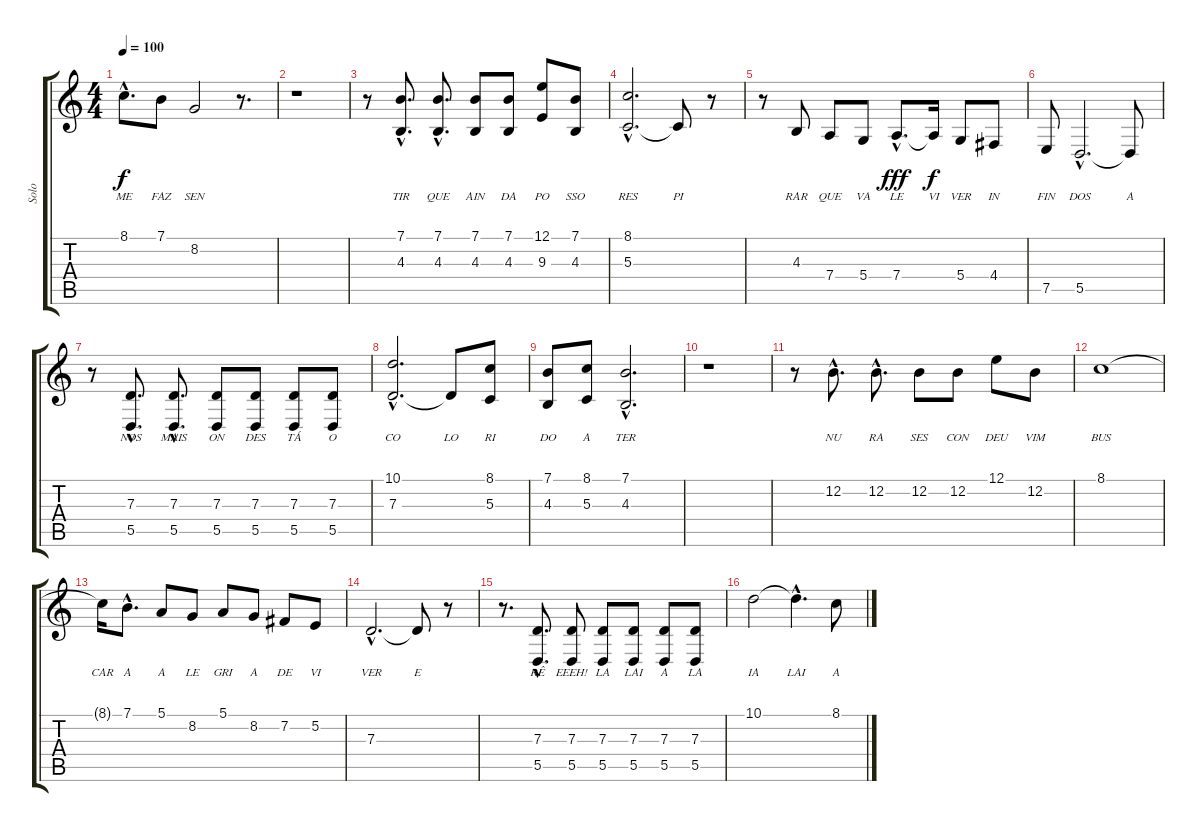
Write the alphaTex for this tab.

\track ("Solo" "Solo") {instrument stringensemble2}
\staff {score tabs}
\tuning (E4 B3 G3 D3 A2 E2) {hide}
\ts (4 4)
\tempo 100
\clef g2
\ks c
8.1{hac}.8{d lyrics (0 "ME") lyrics (1 "") lyrics (2 "") lyrics (3 "") lyrics (4 "") dy f} 7.1.8{lyrics (0 "FAZ") lyrics (1 "") lyrics (2 "") lyrics (3 "") lyrics (4 "")} 8.2.2{lyrics (0 "SEN") lyrics (1 "") lyrics (2 "") lyrics (3 "") lyrics (4 "")} r.8{d} |
r.1 |
r.8 (7.1{hac} 4.3{hac}).8{d lyrics (0 "TIR") lyrics (1 "") lyrics (2 "") lyrics (3 "") lyrics (4 "")} (7.1{hac} 4.3{hac}).8{d lyrics (0 "QUE") lyrics (1 "") lyrics (2 "") lyrics (3 "") lyrics (4 "")} (7.1 4.3).8{lyrics (0 "AIN") lyrics (1 "") lyrics (2 "") lyrics (3 "") lyrics (4 "")} (7.1 4.3).8{lyrics (0 "DA") lyrics (1 "") lyrics (2 "") lyrics (3 "") lyrics (4 "")} (12.1 9.3).8{lyrics (0 "PO") lyrics (1 "") lyrics (2 "") lyrics (3 "") lyrics (4 "")} (7.1 4.3).8{lyrics (0 "SSO") lyrics (1 "") lyrics (2 "") lyrics (3 "") lyrics (4 "")} |
\ks aminor
(8.1{hac} 5.3{hac}).2{d lyrics (0 "RES") lyrics (1 "") lyrics (2 "") lyrics (3 "") lyrics (4 "")} 5.3{t}.8{lyrics (0 "PI") lyrics (1 "") lyrics (2 "") lyrics (3 "") lyrics (4 "")} r.8 |
r.8 4.3.8{lyrics (0 "RAR") lyrics (1 "") lyrics (2 "") lyrics (3 "") lyrics (4 "")} 7.4.8{lyrics (0 "QUE") lyrics (1 "") lyrics (2 "") lyrics (3 "") lyrics (4 "")} 5.4.8{lyrics (0 "VA") lyrics (1 "") lyrics (2 "") lyrics (3 "") lyrics (4 "")} 7.4{hac}.8{d lyrics (0 "LE") lyrics (1 "") lyrics (2 "") lyrics (3 "") lyrics (4 "") dy fff} 7.4{t}.16{lyrics (0 "VI") lyrics (1 "") lyrics (2 "") lyrics (3 "") lyrics (4 "") dy f} 5.4.8{lyrics (0 "VER") lyrics (1 "") lyrics (2 "") lyrics (3 "") lyrics (4 "")} 4.4.8{lyrics (0 "IN") lyrics (1 "") lyrics (2 "") lyrics (3 "") lyrics (4 "")} |
7.5.8{lyrics (0 "FIN") lyrics (1 "") lyrics (2 "") lyrics (3 "") lyrics (4 "")} 5.5{hac}.2{d lyrics (0 "DOS") lyrics (1 "") lyrics (2 "") lyrics (3 "") lyrics (4 "")} 5.5{t}.8{lyrics (0 "A") lyrics (1 "") lyrics (2 "") lyrics (3 "") lyrics (4 "")} |
\ks c
r.8 (7.3{hac} 5.5{hac}).8{d lyrics (0 "NOS") lyrics (1 "") lyrics (2 "") lyrics (3 "") lyrics (4 "")} (7.3{hac} 5.5{hac}).8{d lyrics (0 "MAIS") lyrics (1 "") lyrics (2 "") lyrics (3 "") lyrics (4 "")} (7.3 5.5).8{lyrics (0 "ON") lyrics (1 "") lyrics (2 "") lyrics (3 "") lyrics (4 "")} (7.3 5.5).8{lyrics (0 "DES") lyrics (1 "") lyrics (2 "") lyrics (3 "") lyrics (4 "")} (7.3 5.5).8{lyrics (0 "TÁ") lyrics (1 "") lyrics (2 "") lyrics (3 "") lyrics (4 "")} (7.3 5.5).8{lyrics (0 "O") lyrics (1 "") lyrics (2 "") lyrics (3 "") lyrics (4 "")} |
(10.1{hac} 7.3{hac}).2{d lyrics (0 "CO") lyrics (1 "") lyrics (2 "") lyrics (3 "") lyrics (4 "")} 7.3{t}.8{lyrics (0 "LO") lyrics (1 "") lyrics (2 "") lyrics (3 "") lyrics (4 "")} (8.1 5.3).8{lyrics (0 "RI") lyrics (1 "") lyrics (2 "") lyrics (3 "") lyrics (4 "")} |
(7.1 4.3).8{lyrics (0 "DO") lyrics (1 "") lyrics (2 "") lyrics (3 "") lyrics (4 "")} (8.1 5.3).8{lyrics (0 "A") lyrics (1 "") lyrics (2 "") lyrics (3 "") lyrics (4 "")} (7.1{hac} 4.3{hac}).2{d lyrics (0 "TER") lyrics (1 "") lyrics (2 "") lyrics (3 "") lyrics (4 "")} |
r.1 |
r.8 12.2{hac}.8{d lyrics (0 "NU") lyrics (1 "") lyrics (2 "") lyrics (3 "") lyrics (4 "")} 12.2{hac}.8{d lyrics (0 "RA") lyrics (1 "") lyrics (2 "") lyrics (3 "") lyrics (4 "")} 12.2.8{lyrics (0 "SES") lyrics (1 "") lyrics (2 "") lyrics (3 "") lyrics (4 "")} 12.2.8{lyrics (0 "CON") lyrics (1 "") lyrics (2 "") lyrics (3 "") lyrics (4 "")} 12.1.8{lyrics (0 "DEU") lyrics (1 "") lyrics (2 "") lyrics (3 "") lyrics (4 "")} 12.2.8{lyrics (0 "VIM") lyrics (1 "") lyrics (2 "") lyrics (3 "") lyrics (4 "")} |
\ks aminor
8.1.1{lyrics (0 "BUS") lyrics (1 "") lyrics (2 "") lyrics (3 "") lyrics (4 "")} |
8.1{t}.16{lyrics (0 "CAR") lyrics (1 "") lyrics (2 "") lyrics (3 "") lyrics (4 "")} 7.1{hac}.8{d lyrics (0 "A") lyrics (1 "") lyrics (2 "") lyrics (3 "") lyrics (4 "")} 5.1.8{lyrics (0 "A") lyrics (1 "") lyrics (2 "") lyrics (3 "") lyrics (4 "")} 8.2.8{lyrics (0 "LE") lyrics (1 "") lyrics (2 "") lyrics (3 "") lyrics (4 "")} 5.1.8{lyrics (0 "GRI") lyrics (1 "") lyrics (2 "") lyrics (3 "") lyrics (4 "")} 8.2.8{lyrics (0 "A") lyrics (1 "") lyrics (2 "") lyrics (3 "") lyrics (4 "")} 7.2.8{lyrics (0 "DE") lyrics (1 "") lyrics (2 "") lyrics (3 "") lyrics (4 "")} 5.2.8{lyrics (0 "VI") lyrics (1 "") lyrics (2 "") lyrics (3 "") lyrics (4 "")} |
\ks c
7.3{hac}.2{d lyrics (0 "VER") lyrics (1 "") lyrics (2 "") lyrics (3 "") lyrics (4 "")} 7.3{t}.8{lyrics (0 "E") lyrics (1 "") lyrics (2 "") lyrics (3 "") lyrics (4 "")} r.8 |
r.8{d} (7.3{hac} 5.5{hac}).8{d lyrics (0 "RÊ") lyrics (1 "") lyrics (2 "") lyrics (3 "") lyrics (4 "")} (7.3 5.5).8{lyrics (0 "EEEH!") lyrics (1 "") lyrics (2 "") lyrics (3 "") lyrics (4 "")} (7.3 5.5).8{lyrics (0 "LA") lyrics (1 "") lyrics (2 "") lyrics (3 "") lyrics (4 "")} (7.3 5.5).8{lyrics (0 "LAI") lyrics (1 "") lyrics (2 "") lyrics (3 "") lyrics (4 "")} (7.3 5.5).8{lyrics (0 "A") lyrics (1 "") lyrics (2 "") lyrics (3 "") lyrics (4 "")} (7.3 5.5).8{lyrics (0 "LA") lyrics (1 "") lyrics (2 "") lyrics (3 "") lyrics (4 "")} |
10.1.2{lyrics (0 "IA") lyrics (1 "") lyrics (2 "") lyrics (3 "") lyrics (4 "")} 10.1{hac t}.4{d lyrics (0 "LAI") lyrics (1 "") lyrics (2 "") lyrics (3 "") lyrics (4 "")} 8.1.8{lyrics (0 "A") lyrics (1 "") lyrics (2 "") lyrics (3 "") lyrics (4 "")}
